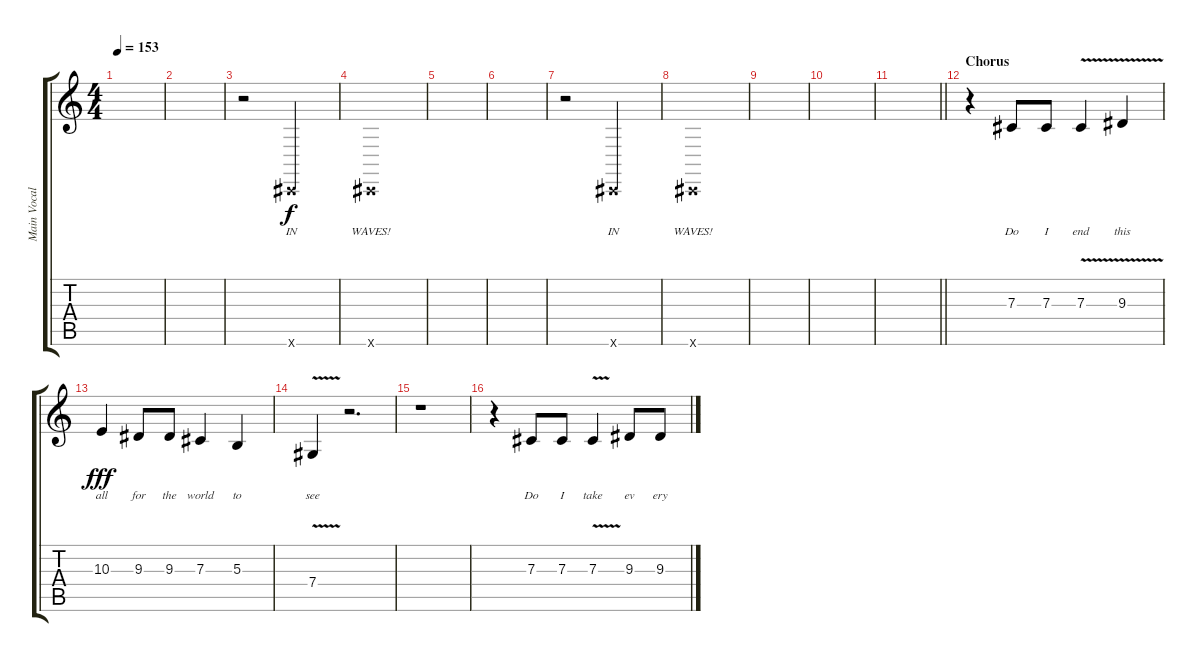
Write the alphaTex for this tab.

\track ("Main Vocals" "Main Vocal") {instrument oboe}
\staff {score tabs}
\tuning (Eb4 Bb3 Gb3 Db3 Ab2 Db2) {hide}
\ts (4 4)
\tempo 153
\clef g2
\ks c
|
|
r.2 0.6{x}.2{lyrics (0 "IN") lyrics (1 "") lyrics (2 "") lyrics (3 "") lyrics (4 "")} |
0.6{x}.1{lyrics (0 "WAVES!") lyrics (1 "") lyrics (2 "") lyrics (3 "") lyrics (4 "")} |
|
|
r.2 0.6{x}.2{lyrics (0 "IN") lyrics (1 "") lyrics (2 "") lyrics (3 "") lyrics (4 "")} |
0.6{x}.1{lyrics (0 "WAVES!") lyrics (1 "") lyrics (2 "") lyrics (3 "") lyrics (4 "")} |
|
|
\barLineRight lightlight
|
\section ("" "Chorus")
r.4 7.3.8{lyrics (0 "Do") lyrics (1 "") lyrics (2 "") lyrics (3 "") lyrics (4 "") dy f} 7.3.8{lyrics (0 "I") lyrics (1 "") lyrics (2 "") lyrics (3 "") lyrics (4 "")} 7.3{v}.4{lyrics (0 "end") lyrics (1 "") lyrics (2 "") lyrics (3 "") lyrics (4 "")} 9.3{v}.4{lyrics (0 "this") lyrics (1 "") lyrics (2 "") lyrics (3 "") lyrics (4 "")} |
10.3.4{lyrics (0 "all") lyrics (1 "") lyrics (2 "") lyrics (3 "") lyrics (4 "") dy fff} 9.3.8{lyrics (0 "for") lyrics (1 "") lyrics (2 "") lyrics (3 "") lyrics (4 "")} 9.3.8{lyrics (0 "the") lyrics (1 "") lyrics (2 "") lyrics (3 "") lyrics (4 "")} 7.3.4{lyrics (0 "world") lyrics (1 "") lyrics (2 "") lyrics (3 "") lyrics (4 "")} 5.3.4{lyrics (0 "to") lyrics (1 "") lyrics (2 "") lyrics (3 "") lyrics (4 "")} |
7.4{v}.4{lyrics (0 "see") lyrics (1 "") lyrics (2 "") lyrics (3 "") lyrics (4 "")} r.2{d} |
r.1 |
r.4 7.3.8{lyrics (0 "Do") lyrics (1 "") lyrics (2 "") lyrics (3 "") lyrics (4 "")} 7.3.8{lyrics (0 "I") lyrics (1 "") lyrics (2 "") lyrics (3 "") lyrics (4 "")} 7.3{v}.4{lyrics (0 "take") lyrics (1 "") lyrics (2 "") lyrics (3 "") lyrics (4 "")} 9.3.8{lyrics (0 "ev") lyrics (1 "") lyrics (2 "") lyrics (3 "") lyrics (4 "")} 9.3.8{lyrics (0 "ery") lyrics (1 "") lyrics (2 "") lyrics (3 "") lyrics (4 "")}
